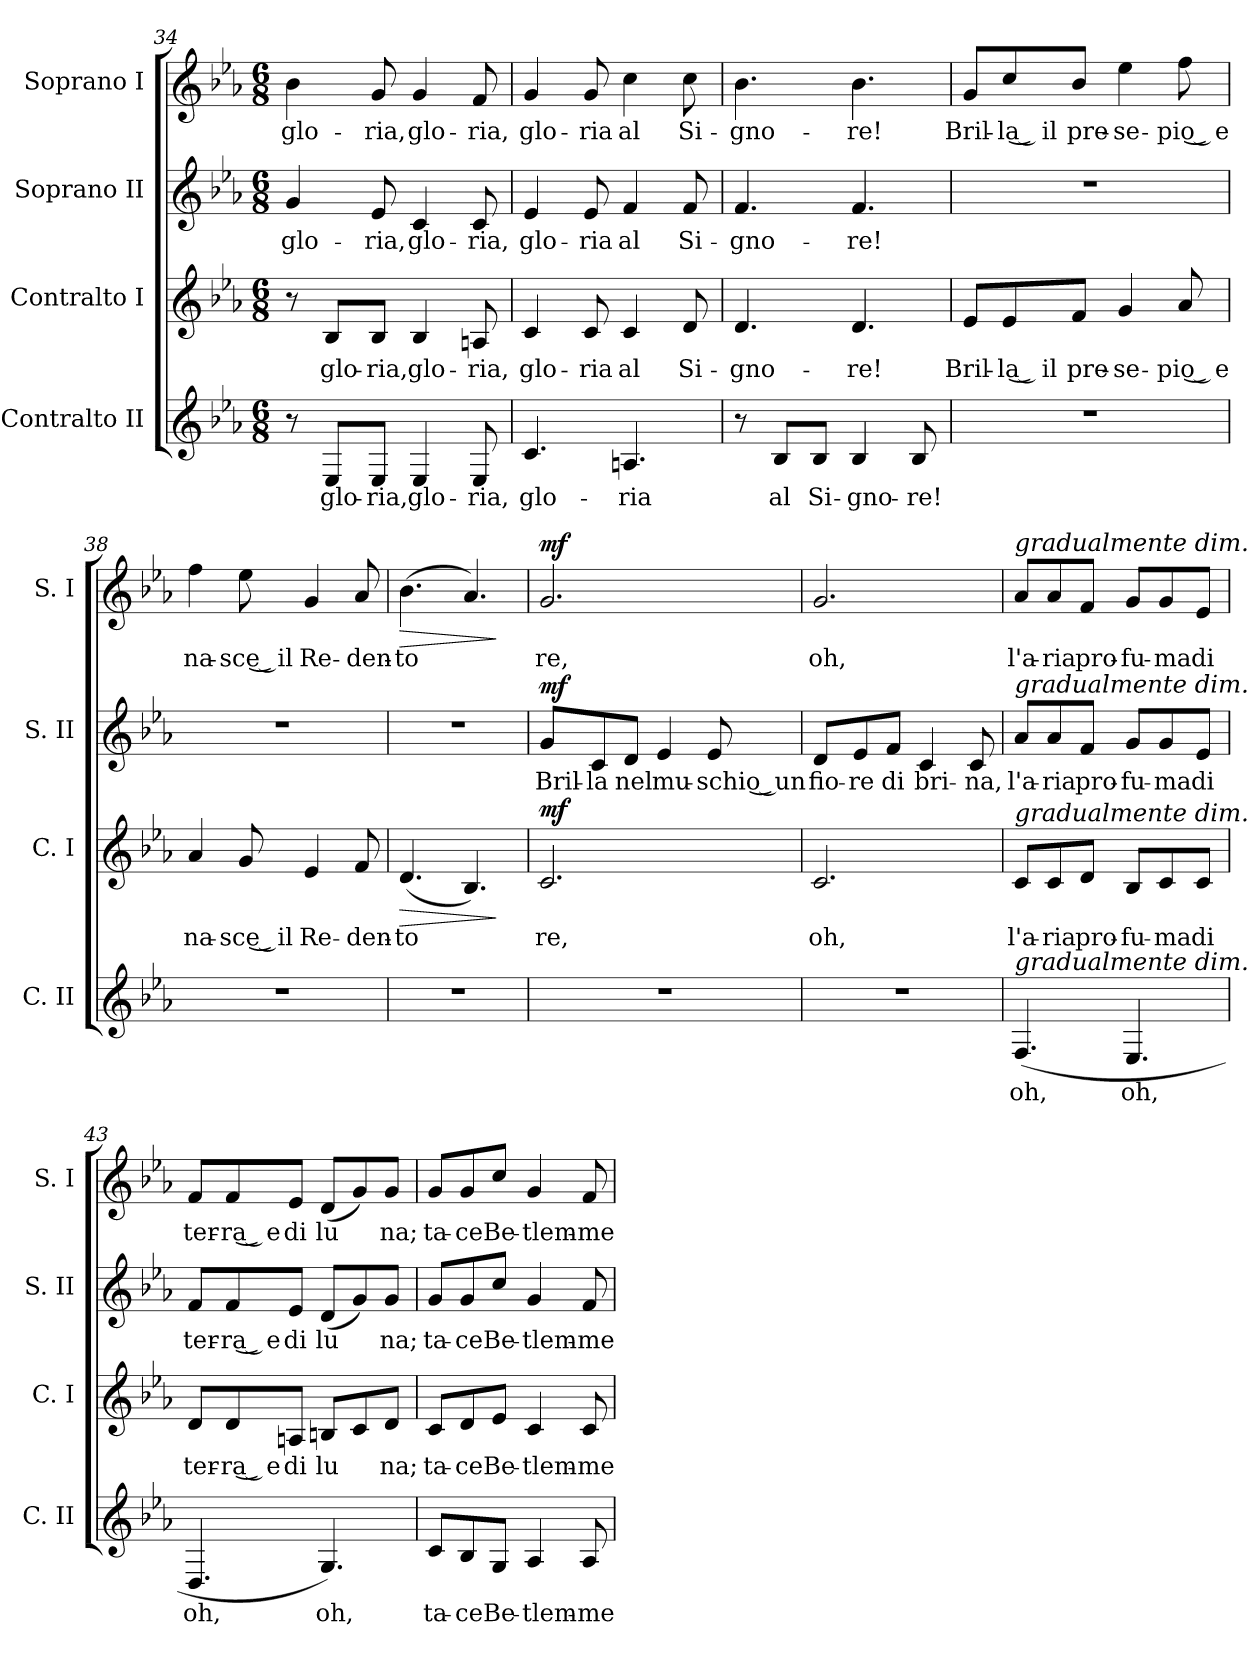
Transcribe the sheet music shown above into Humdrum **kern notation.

**kern	**text	**kern	**text	**dynam	**kern	**text	**dynam	**kern	**text	**dynam
*part4	*part4	*part3	*part3	*part3	*part2	*part2	*part2	*part1	*part1	*part1
*staff4	*staff4	*staff3	*staff3	*staff3	*staff2	*staff2	*staff2	*staff1	*staff1	*staff1
*I"Contralto II	*	*I"Contralto I	*	*	*I"Soprano II	*	*	*I"Soprano I	*	*
*I'C. II	*	*I'C. I	*	*	*I'S. II	*	*	*I'S. I	*	*
*clefG2	*	*clefG2	*	*	*clefG2	*	*	*clefG2	*	*
*k[b-e-a-]	*	*k[b-e-a-]	*	*	*k[b-e-a-]	*	*	*k[b-e-a-]	*	*
*M6/8	*	*M6/8	*	*	*M6/8	*	*	*M6/8	*	*
=34	=34	=34	=34	=34	=34	=34	=34	=34	=34	=34
!	!	!	!	!	!	!LO:LY:b	!	!	!LO:LY:b	!
8r	.	8r	.	.	4g/	glo-	.	4b-\	glo-	.
!	!LO:LY:b	!	!LO:LY:b	!	!	!	!	!	!	!
8E-/L	glo-	8B-/L	glo-	.	.	.	.	.	.	.
!	!LO:LY:b	!	!LO:LY:b	!	!	!LO:LY:b	!	!	!LO:LY:b	!
8E-/J	-ria,	8B-/J	-ria,	.	8e-/	-ria,	.	8g/	-ria,	.
!	!LO:LY:b	!	!LO:LY:b	!	!	!LO:LY:b	!	!	!LO:LY:b	!
4E-/	glo-	4B-/	glo-	.	4c/	glo-	.	4g/	glo-	.
!	!LO:LY:b	!	!LO:LY:b	!	!	!LO:LY:b	!	!	!LO:LY:b	!
8E-/	-ria,	8An/	-ria,	.	8c/	-ria,	.	8f/	-ria,	.
=35	=35	=35	=35	=35	=35	=35	=35	=35	=35	=35
!	!LO:LY:b	!	!LO:LY:b	!	!	!LO:LY:b	!	!	!LO:LY:b	!
4.c/	glo-	4c/	glo-	.	4e-/	glo-	.	4g/	glo-	.
!	!	!	!LO:LY:b	!	!	!LO:LY:b	!	!	!LO:LY:b	!
.	.	8c/	-ria	.	8e-/	-ria	.	8g/	-ria	.
!	!LO:LY:b	!	!LO:LY:b	!	!	!LO:LY:b	!	!	!LO:LY:b	!
4.An/	-ria	4c/	al	.	4f/	al	.	4cc\	al	.
!	!	!	!LO:LY:b	!	!	!LO:LY:b	!	!	!LO:LY:b	!
.	.	8d/	Si-	.	8f/	Si-	.	8cc\	Si-	.
=36	=36	=36	=36	=36	=36	=36	=36	=36	=36	=36
!	!	!	!LO:LY:b	!	!	!LO:LY:b	!	!	!LO:LY:b	!
8r	.	4.d/	-gno-	.	4.f/	-gno-	.	4.b-\	-gno-	.
!	!LO:LY:b	!	!	!	!	!	!	!	!	!
8B-/L	al	.	.	.	.	.	.	.	.	.
!	!LO:LY:b	!	!	!	!	!	!	!	!	!
8B-/J	Si-	.	.	.	.	.	.	.	.	.
!	!LO:LY:b	!	!LO:LY:b	!	!	!LO:LY:b	!	!	!LO:LY:b	!
4B-/	-gno-	4.d/	-re!	.	4.f/	-re!	.	4.b-\	-re!	.
!	!LO:LY:b	!	!	!	!	!	!	!	!	!
8B-/	-re!	.	.	.	.	.	.	.	.	.
!!LO:LB:g=z
=37	=37	=37	=37	=37	=37	=37	=37	=37	=37	=37
!	!	!	!LO:LY:b	!	!	!	!	!	!LO:LY:b	!
2.r	.	8e-/L	Bril-	.	2.r	.	.	8g/L	Bril-	.
!	!	!	!LO:LY:b	!	!	!	!	!	!LO:LY:b	!
.	.	8e-/	-la͜ il	.	.	.	.	8cc/	-la͜ il	.
!	!	!	!LO:LY:b	!	!	!	!	!	!LO:LY:b	!
.	.	8f/J	pre-	.	.	.	.	8b-/J	pre-	.
!	!	!	!LO:LY:b	!	!	!	!	!	!LO:LY:b	!
.	.	4g/	-se-	.	.	.	.	4ee-\	-se-	.
!	!	!	!LO:LY:b	!	!	!	!	!	!LO:LY:b	!
.	.	8a-/	-pio͜ e	.	.	.	.	8ff\	-pio͜ e	.
=38	=38	=38	=38	=38	=38	=38	=38	=38	=38	=38
!	!	!	!LO:LY:b	!	!	!	!	!	!LO:LY:b	!
2.r	.	4a-/	na-	.	2.r	.	.	4ff\	na-	.
!	!	!	!LO:LY:b	!	!	!	!	!	!LO:LY:b	!
.	.	8g/	-sce͜ il	.	.	.	.	8ee-\	-sce͜ il	.
!	!	!	!LO:LY:b	!	!	!	!	!	!LO:LY:b	!
.	.	4e-/	Re-	.	.	.	.	4g/	Re-	.
!	!	!	!LO:LY:b	!	!	!	!	!	!LO:LY:b	!
.	.	8f/	-den-	.	.	.	.	8a-/	-den-	.
=39	=39	=39	=39	=39	=39	=39	=39	=39	=39	=39
!	!	!	!LO:LY:b	!LO:HP:b	!	!	!	!	!LO:LY:b	!LO:HP:b
2.r	.	(<4.d/	-to	>	2.r	.	.	(>4.b-\	-to	>
.	.	4.B-/)	.	.	.	.	.	4.a-/)	.	.
.	.	.	.	]	.	.	.	.	.	]
=40	=40	=40	=40	=40	=40	=40	=40	=40	=40	=40
!	!	!	!LO:LY:b	!LO:DY:a	!	!LO:LY:b	!LO:DY:a	!	!LO:LY:b	!LO:DY:a
2.r	.	2.c/	re,	mf	8g/L	Bril-	mf	2.g/	re,	mf
!	!	!	!	!	!	!LO:LY:b	!	!	!	!
.	.	.	.	.	8c/	-la	.	.	.	.
!	!	!	!	!	!	!LO:LY:b	!	!	!	!
.	.	.	.	.	8d/J	nel	.	.	.	.
!	!	!	!	!	!	!LO:LY:b	!	!	!	!
.	.	.	.	.	4e-/	mu-	.	.	.	.
!	!	!	!	!	!	!LO:LY:b	!	!	!	!
.	.	.	.	.	8e-/	-schio͜ un	.	.	.	.
=41	=41	=41	=41	=41	=41	=41	=41	=41	=41	=41
!	!	!	!LO:LY:b	!	!	!LO:LY:b	!	!	!LO:LY:b	!
2.r	.	2.c/	oh,	.	8d/L	fio-	.	2.g/	oh,	.
!	!	!	!	!	!	!LO:LY:b	!	!	!	!
.	.	.	.	.	8e-/	-re	.	.	.	.
!	!	!	!	!	!	!LO:LY:b	!	!	!	!
.	.	.	.	.	8f/J	di	.	.	.	.
!	!	!	!	!	!	!LO:LY:b	!	!	!	!
.	.	.	.	.	4c/	bri-	.	.	.	.
!	!	!	!	!	!	!LO:LY:b	!	!	!	!
.	.	.	.	.	8c/	-na,	.	.	.	.
=42	=42	=42	=42	=42	=42	=42	=42	=42	=42	=42
!	!	!	!	!	!	!	!	!LO:TX:a:i:t=gradualmente dim.	!	!
!	!	!	!	!	!LO:TX:a:i:t=gradualmente dim.	!	!	!	!	!
!	!	!LO:TX:a:i:t=gradualmente dim.	!	!	!	!	!	!	!	!
!LO:TX:a:i:t=gradualmente dim.	!	!	!	!	!	!	!	!	!	!
!	!LO:LY:b	!	!LO:LY:b	!	!	!LO:LY:b	!	!	!LO:LY:b	!
(>4.F/	oh,	8c/L	l'a-	.	8a-/L	l'a-	.	8a-/L	l'a-	.
!	!	!	!LO:LY:b	!	!	!LO:LY:b	!	!	!LO:LY:b	!
.	.	8c/	-ria	.	8a-/	-ria	.	8a-/	-ria	.
!	!	!	!LO:LY:b	!	!	!LO:LY:b	!	!	!LO:LY:b	!
.	.	8d/J	pro-	.	8f/J	pro-	.	8f/J	pro-	.
!	!LO:LY:b	!	!LO:LY:b	!	!	!LO:LY:b	!	!	!LO:LY:b	!
4.E-/	oh,	8B-/L	-fu-	.	8g/L	-fu-	.	8g/L	-fu-	.
!	!	!	!LO:LY:b	!	!	!LO:LY:b	!	!	!LO:LY:b	!
.	.	8c/	-ma	.	8g/	-ma	.	8g/	-ma	.
!	!	!	!LO:LY:b	!	!	!LO:LY:b	!	!	!LO:LY:b	!
.	.	8c/J	di	.	8e-/J	di	.	8e-/J	di	.
!!LO:PB:g=z
=43	=43	=43	=43	=43	=43	=43	=43	=43	=43	=43
!	!LO:LY:b	!	!LO:LY:b	!	!	!LO:LY:b	!	!	!LO:LY:b	!
4.D/	oh,	8d/L	ter-	.	8f/L	ter-	.	8f/L	ter-	.
!	!	!	!LO:LY:b	!	!	!LO:LY:b	!	!	!LO:LY:b	!
.	.	8d/	-ra͜ e	.	8f/	-ra͜ e	.	8f/	-ra͜ e	.
!	!	!	!LO:LY:b	!	!	!LO:LY:b	!	!	!LO:LY:b	!
.	.	8An/J	di	.	8e-/J	di	.	8e-/J	di	.
!	!LO:LY:b	!	!LO:LY:b	!	!	!LO:LY:b	!	!	!LO:LY:b	!
4.G/)	oh,	8Bn/L	-lu	.	(<8d/L	-lu	.	(<8d/L	-lu	.
.	.	8c/	.	.	8g/)	.	.	8g/)	.	.
!	!	!	!LO:LY:b	!	!	!LO:LY:b	!	!	!LO:LY:b	!
.	.	8d/J	na;	.	8g/J	na;	.	8g/J	na;	.
=44	=44	=44	=44	=44	=44	=44	=44	=44	=44	=44
!	!LO:LY:b	!	!LO:LY:b	!	!	!LO:LY:b	!	!	!LO:LY:b	!
8c/L	ta-	8c/L	ta-	.	8g/L	ta-	.	8g/L	ta-	.
!	!LO:LY:b	!	!LO:LY:b	!	!	!LO:LY:b	!	!	!LO:LY:b	!
8B-/	-ce	8d/	-ce	.	8g/	-ce	.	8g/	-ce	.
!	!LO:LY:b	!	!LO:LY:b	!	!	!LO:LY:b	!	!	!LO:LY:b	!
8G/J	Be-	8e-/J	Be-	.	8cc/J	Be-	.	8cc/J	Be-	.
!	!LO:LY:b	!	!LO:LY:b	!	!	!LO:LY:b	!	!	!LO:LY:b	!
4A-/	-tlem-	4c/	-tlem-	.	4g/	-tlem-	.	4g/	-tlem-	.
!	!LO:LY:b	!	!LO:LY:b	!	!	!LO:LY:b	!	!	!LO:LY:b	!
8A-/	-me	8c/	-me	.	8f/	-me	.	8f/	-me	.
=	=	=	=	=	=	=	=	=	=	=
*-	*-	*-	*-	*-	*-	*-	*-	*-	*-	*-
